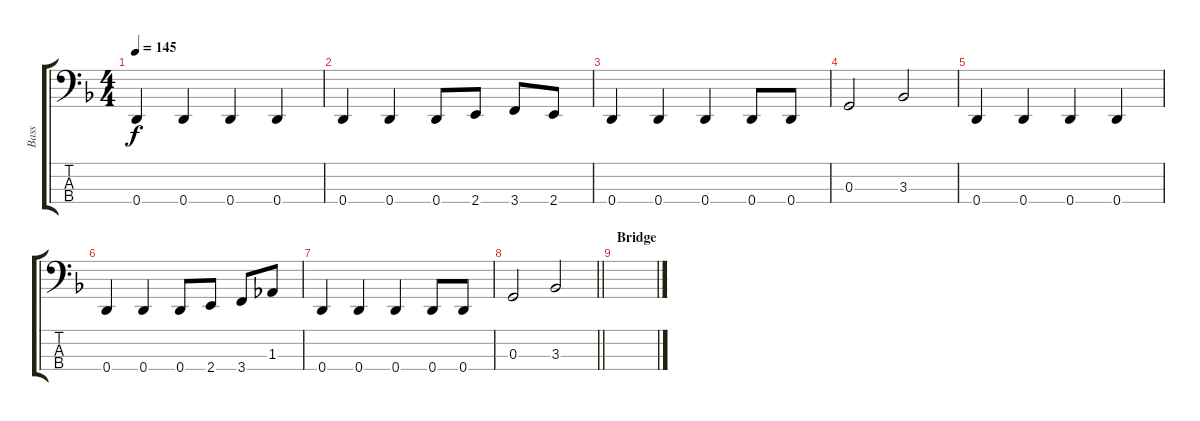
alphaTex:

\track ("Bass" "Bass") {instrument electricbassfinger}
\staff {score tabs}
\tuning (F2 C2 G1 D1) {hide}
\ts (4 4)
\tempo 145
\clef f4
\ks f
0.4.4{dy f} 0.4.4 0.4.4 0.4.4 |
0.4.4 0.4.4 0.4.8 2.4.8 3.4.8 2.4.8 |
0.4.4 0.4.4 0.4.4 0.4.8 0.4.8 |
0.3.2 3.3.2 |
0.4.4 0.4.4 0.4.4 0.4.4 |
0.4.4 0.4.4 0.4.8 2.4.8 3.4.8 1.3.8 |
0.4.4 0.4.4 0.4.4 0.4.8 0.4.8 |
\barLineRight lightlight
0.3.2 3.3.2 |
\section ("" "Bridge")
